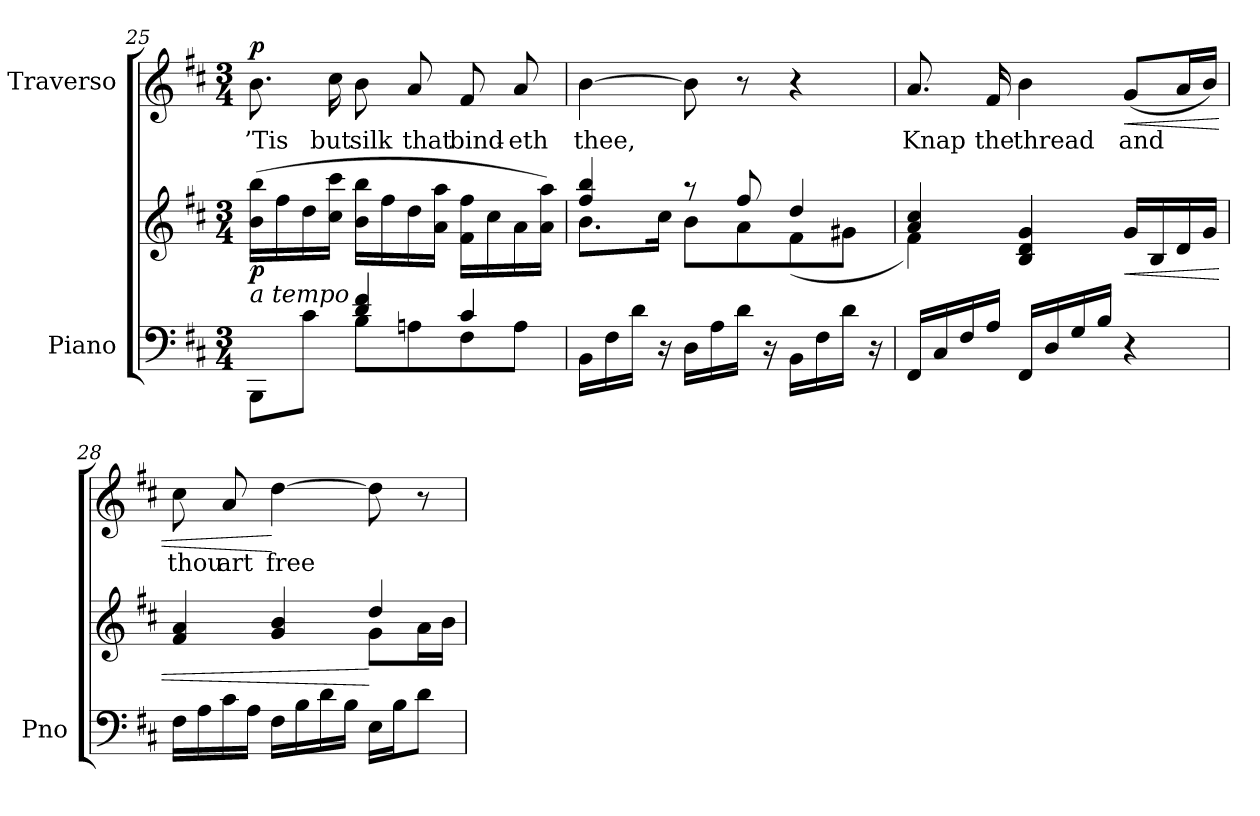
**kern	**kern	**dynam	**kern	**text	**dynam
*part2	*part2	*part2	*part1	*part1	*part1
*staff3	*staff2	*staff2/3	*staff1	*staff1	*staff1
*I"Piano	*	*	*I"Traverso	*	*
*I'Pno	*	*	*	*	*
!!LO:PB:g=z
*clefF4	*clefG2	*	*clefG2	*	*
*k[f#c#]	*k[f#c#]	*	*k[f#c#]	*	*
*M3/4	*M3/4	*	*M3/4	*	*
=25	=25	=25	=25	=25	=25
*^	*	*	*	*	*
!	!	!LO:TX:b:i:t=a tempo	!	!	!	!
!	!	!	!LO:DY:b	!	!LO:LY:b	!LO:DY:a
8BBB\L	4ryy	(16b\ 16bb\LL	p	8.b\	’Tis	p
.	.	16ff#\	.	.	.	.
8c#\J	.	16dd\	.	.	.	.
!	!	!	!	!	!LO:LY:b	!
.	.	16cc#\ 16ccc#\JJ	.	16cc#\	but	.
!	!	!	!	!	!LO:LY:b	!
4d/ 4f#/	8B\L	16b\ 16bb\LL	.	8b\	silk	.
.	.	16ff#\	.	.	.	.
!	!	!	!	!	!LO:LY:b	!
.	8An\	16dd\	.	8a/	that	.
.	.	16a\ 16aa\JJ	.	.	.	.
!	!	!	!	!	!LO:LY:b	!
4c#/	8F#\	16f#\ 16ff#\LL	.	8f#/	bind-	.
.	.	16cc#\	.	.	.	.
!	!	!	!	!	!LO:LY:b	!
.	8A\J	16a\	.	8a/	-eth	.
.	.	16a\ 16aa\JJ)	.	.	.	.
*v	*v	*	*	*	*	*
=26	=26	=26	=26	=26	=26
*	*^	*	*	*	*
!	!	!	!	!	!LO:LY:b	!
16BB\LL	4ff#/ 4bb/	8.b\L	.	[4b\	thee,	.
16F#\	.	.	.	.	.	.
16d\JJ	.	.	.	.	.	.
16r	.	16cc#\Jk	.	.	.	.
16D\LL	8r	8b\L	.	8b\]	.	.
16A\	.	.	.	.	.	.
16d\JJ	8ff#/	8a\	.	8r	.	.
16r	.	.	.	.	.	.
16BB\LL	4dd/	(8f#\	.	4r	.	.
16F#\	.	.	.	.	.	.
16d\JJ	.	8g#X\J	.	.	.	.
16r	.	.	.	.	.	.
!!LO:LB:g=z
=27	=27	=27	=27	=27	=27	=27
!	!	!	!	!	!LO:LY:b	!
16FF#/LL	4a/ 4cc#/	4f#\)	.	8.a/	Knap	.
16C#/	.	.	.	.	.	.
16F#/	.	.	.	.	.	.
!	!	!	!	!	!LO:LY:b	!
16A/JJ	.	.	.	16f#/	the	.
!	!	!	!	!	!LO:LY:b	!
16FF#/LL	4B/ 4d/ 4g/	2ryy	.	4b\	thread	.
16D/	.	.	.	.	.	.
16G/	.	.	.	.	.	.
16B/JJ	.	.	.	.	.	.
!	!	!	!LO:HP:b	!	!LO:LY:b	!LO:HP:b
4r	16g/LL	.	<	(8g/L	and	<
.	16B/	.	.	.	.	.
.	16d/	.	.	16a/L	.	.
.	(16g/JJ	.	.	16b/JJ)	.	.
=28	=28	=28	=28	=28	=28	=28
!	!	!	!	!	!LO:LY:b	!
16F#\LL	4f#/ 4a/	2ryy	.	8cc#\	thou	.
16A\	.	.	.	.	.	.
!	!	!	!	!	!LO:LY:b	!
16c#\	.	.	.	8a/	art	.
16A\JJ	.	.	.	.	.	.
!	!	!	!	!	!LO:LY:b	!
16F#\LL	4g/ 4b/	.	.	[4dd\	free	[
16B\	.	.	.	.	.	.
16d\	.	.	.	.	.	.
16B\JJ	.	.	.	.	.	.
16E\LL	4dd/	8g\L	[	8dd\]	.	.
16B\J	.	.	.	.	.	.
8d\J	.	16a\L	.	8r	.	.
.	.	16b\JJ	.	.	.	.
*	*v	*v	*	*	*	*
=	=	=	=	=	=
*-	*-	*-	*-	*-	*-
